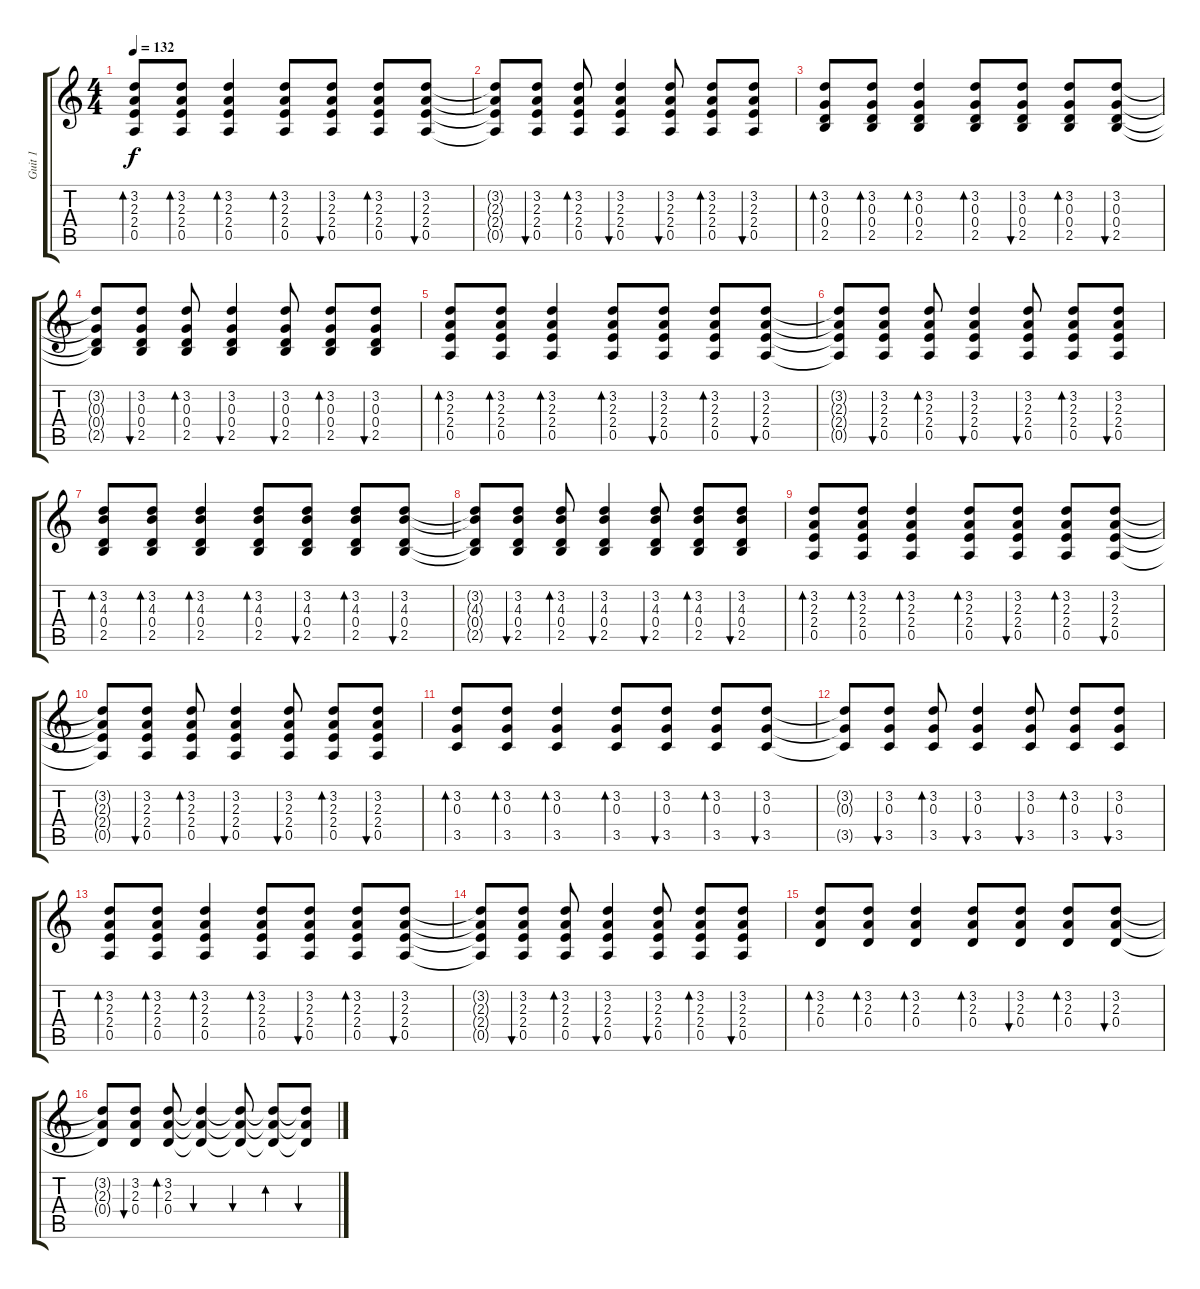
\track ("Guit 1" "Guit 1") {instrument overdrivenguitar}
\staff {score tabs}
\tuning (E4 B3 G3 D3 A2 E2) {hide}
\ts (4 4)
\tempo 132
\clef g2
\ks c
(3.2 2.3 2.4 0.5).8{bd 30 dy f} (3.2 2.3 2.4 0.5).8{bd 30} (3.2 2.3 2.4 0.5).4{bd 30} (3.2 2.3 2.4 0.5).8{bd 30} (3.2 2.3 2.4 0.5).8{bu 30} (3.2 2.3 2.4 0.5).8{bd 30} (3.2 2.3 2.4 0.5).8{bu 30} |
(3.2{t} 2.3{t} 2.4{t} 0.5{t}).8 (3.2 2.3 2.4 0.5).8{bu 30} (3.2 2.3 2.4 0.5).8{bd 30} (3.2 2.3 2.4 0.5).4{bu 30} (3.2 2.3 2.4 0.5).8{bu 30} (3.2 2.3 2.4 0.5).8{bd 30} (3.2 2.3 2.4 0.5).8{bu 30} |
(3.2 0.3 0.4 2.5).8{bd 30} (3.2 0.3 0.4 2.5).8{bd 30} (3.2 0.3 0.4 2.5).4{bd 30} (3.2 0.3 0.4 2.5).8{bd 30} (3.2 0.3 0.4 2.5).8{bu 30} (3.2 0.3 0.4 2.5).8{bd 30} (3.2 0.3 0.4 2.5).8{bu 30} |
(3.2{t} 0.3{t} 0.4{t} 2.5{t}).8 (3.2 0.3 0.4 2.5).8{bu 30} (3.2 0.3 0.4 2.5).8{bd 30} (3.2 0.3 0.4 2.5).4{bu 30} (3.2 0.3 0.4 2.5).8{bu 30} (3.2 0.3 0.4 2.5).8{bd 30} (3.2 0.3 0.4 2.5).8{bu 30} |
(3.2 2.3 2.4 0.5).8{bd 30} (3.2 2.3 2.4 0.5).8{bd 30} (3.2 2.3 2.4 0.5).4{bd 30} (3.2 2.3 2.4 0.5).8{bd 30} (3.2 2.3 2.4 0.5).8{bu 30} (3.2 2.3 2.4 0.5).8{bd 30} (3.2 2.3 2.4 0.5).8{bu 30} |
(3.2{t} 2.3{t} 2.4{t} 0.5{t}).8 (3.2 2.3 2.4 0.5).8{bu 30} (3.2 2.3 2.4 0.5).8{bd 30} (3.2 2.3 2.4 0.5).4{bu 30} (3.2 2.3 2.4 0.5).8{bu 30} (3.2 2.3 2.4 0.5).8{bd 30} (3.2 2.3 2.4 0.5).8{bu 30} |
(3.2 4.3 0.4 2.5).8{bd 30} (3.2 4.3 0.4 2.5).8{bd 30} (3.2 4.3 0.4 2.5).4{bd 30} (3.2 4.3 0.4 2.5).8{bd 30} (3.2 4.3 0.4 2.5).8{bu 30} (3.2 4.3 0.4 2.5).8{bd 30} (3.2 4.3 0.4 2.5).8{bu 30} |
(3.2{t} 4.3{t} 0.4{t} 2.5{t}).8 (3.2 4.3 0.4 2.5).8{bu 30} (3.2 4.3 0.4 2.5).8{bd 30} (3.2 4.3 0.4 2.5).4{bu 30} (3.2 4.3 0.4 2.5).8{bu 30} (3.2 4.3 0.4 2.5).8{bd 30} (3.2 4.3 0.4 2.5).8{bu 30} |
(3.2 2.3 2.4 0.5).8{bd 30} (3.2 2.3 2.4 0.5).8{bd 30} (3.2 2.3 2.4 0.5).4{bd 30} (3.2 2.3 2.4 0.5).8{bd 30} (3.2 2.3 2.4 0.5).8{bu 30} (3.2 2.3 2.4 0.5).8{bd 30} (3.2 2.3 2.4 0.5).8{bu 30} |
(3.2{t} 2.3{t} 2.4{t} 0.5{t}).8 (3.2 2.3 2.4 0.5).8{bu 30} (3.2 2.3 2.4 0.5).8{bd 30} (3.2 2.3 2.4 0.5).4{bu 30} (3.2 2.3 2.4 0.5).8{bu 30} (3.2 2.3 2.4 0.5).8{bd 30} (3.2 2.3 2.4 0.5).8{bu 30} |
(3.2 0.3 3.5).8{bd 30} (3.2 0.3 3.5).8{bd 30} (3.2 0.3 3.5).4{bd 30} (3.2 0.3 3.5).8{bd 30} (3.2 0.3 3.5).8{bu 30} (3.2 0.3 3.5).8{bd 30} (3.2 0.3 3.5).8{bu 30} |
(3.2{t} 0.3{t} 3.5{t}).8 (3.2 0.3 3.5).8{bu 30} (3.2 0.3 3.5).8{bd 30} (3.2 0.3 3.5).4{bu 30} (3.2 0.3 3.5).8{bu 30} (3.2 0.3 3.5).8{bd 30} (3.2 0.3 3.5).8{bu 30} |
(3.2 2.3 2.4 0.5).8{bd 30} (3.2 2.3 2.4 0.5).8{bd 30} (3.2 2.3 2.4 0.5).4{bd 30} (3.2 2.3 2.4 0.5).8{bd 30} (3.2 2.3 2.4 0.5).8{bu 30} (3.2 2.3 2.4 0.5).8{bd 30} (3.2 2.3 2.4 0.5).8{bu 30} |
(3.2{t} 2.3{t} 2.4{t} 0.5{t}).8 (3.2 2.3 2.4 0.5).8{bu 30} (3.2 2.3 2.4 0.5).8{bd 30} (3.2 2.3 2.4 0.5).4{bu 30} (3.2 2.3 2.4 0.5).8{bu 30} (3.2 2.3 2.4 0.5).8{bd 30} (3.2 2.3 2.4 0.5).8{bu 30} |
(3.2 2.3 0.4).8{bd 30} (3.2 2.3 0.4).8{bd 30} (3.2 2.3 0.4).4{bd 30} (3.2 2.3 0.4).8{bd 30} (3.2 2.3 0.4).8{bu 30} (3.2 2.3 0.4).8{bd 30} (3.2 2.3 0.4).8{bu 30} |
(3.2{t} 2.3{t} 0.4{t}).8 (3.2 2.3 0.4).8{bu 30} (3.2 2.3 0.4).8{bd 30} (3.2{t} 2.3{t} 0.4{t}).4{bu 30} (3.2{t} 2.3{t} 0.4{t}).8{bu 30} (3.2{t} 2.3{t} 0.4{t}).8{bd 30} (3.2{t} 2.3{t} 0.4{t}).8{bu 30}
